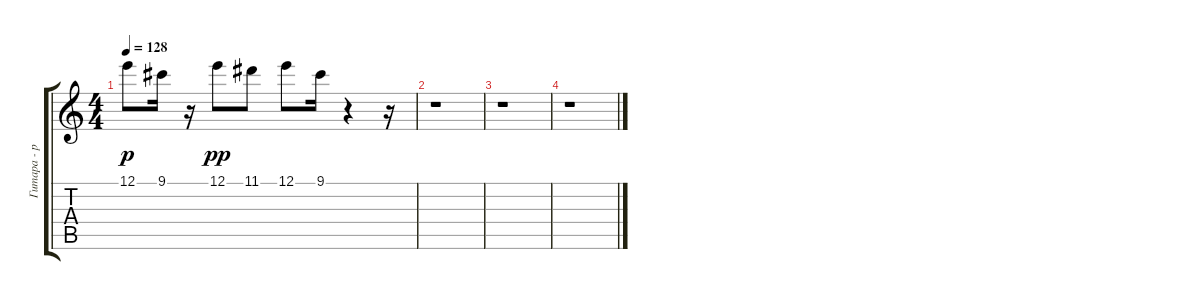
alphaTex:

\track ("Гитара - ритм" "Гитара - р") {instrument overdrivenguitar}
\staff {score tabs}
\tuning (E4 B3 G3 D3 A2 E2) {hide}
\ts (4 4)
\tempo 128
\clef g2
\ks c
12.1.8{dy p} 9.1.16 r.16 12.1.8{dy pp} 11.1.8 12.1.8 9.1.16 r.4 r.16 |
r.1 |
r.1 |
r.1
